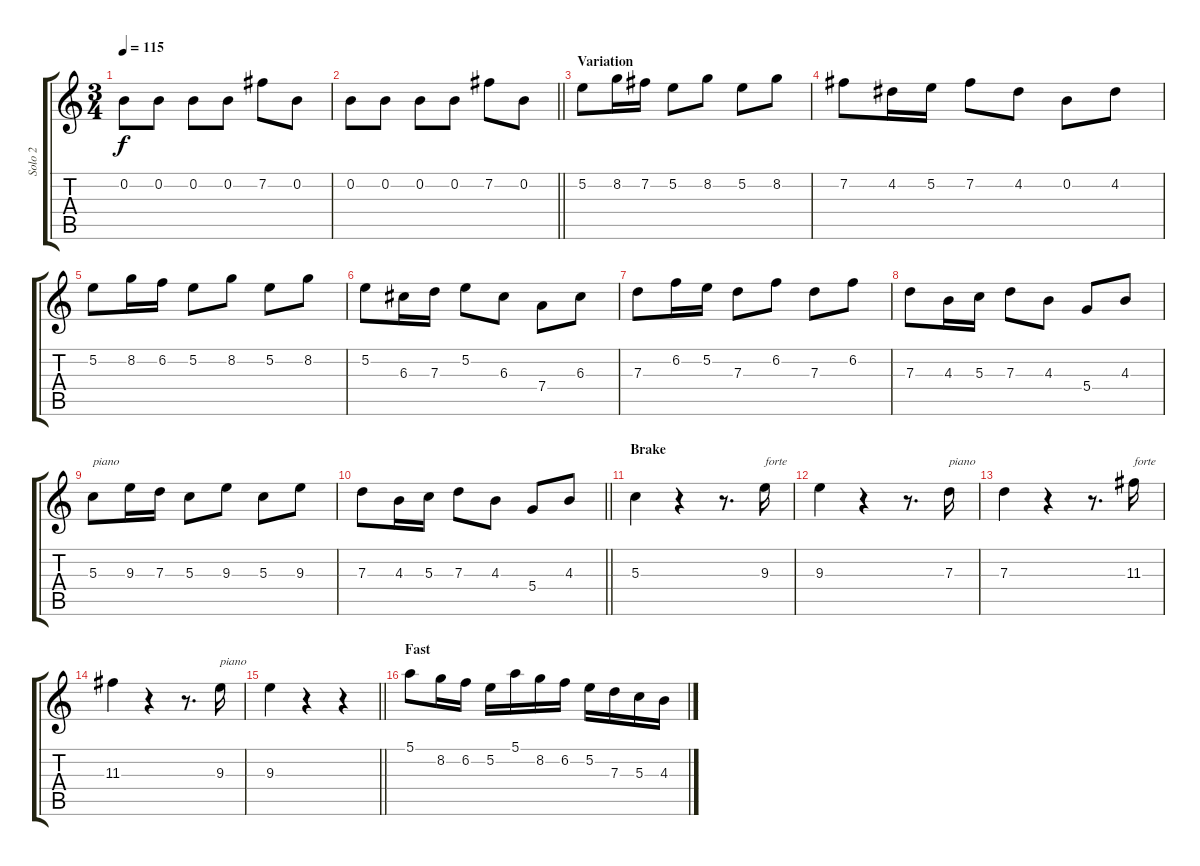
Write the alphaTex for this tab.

\track ("Solo 2" "Solo 2") {instrument distortionguitar}
\staff {score tabs}
\tuning (E4 B3 G3 D3 A2 E2) {hide}
\ts (3 4)
\tempo 115
\clef g2
\ks aminor
0.2.8{dy f} 0.2.8 0.2.8 0.2.8 7.2.8 0.2.8 |
\barLineRight lightlight
0.2.8 0.2.8 0.2.8 0.2.8 7.2.8 0.2.8 |
\section ("" "Variation")
5.2.8 8.2.16 7.2.16 5.2.8 8.2.8 5.2.8 8.2.8 |
7.2.8 4.2.16 5.2.16 7.2.8 4.2.8 0.2.8 4.2.8 |
5.2.8 8.2.16 6.2.16 5.2.8 8.2.8 5.2.8 8.2.8 |
5.2.8 6.3.16 7.3.16 5.2.8 6.3.8 7.4.8 6.3.8 |
7.3.8 6.2.16 5.2.16 7.3.8 6.2.8 7.3.8 6.2.8 |
7.3.8 4.3.16 5.3.16 7.3.8 4.3.8 5.4.8 4.3.8 |
5.3.8{txt "piano"} 9.3.16 7.3.16 5.3.8 9.3.8 5.3.8 9.3.8 |
\barLineRight lightlight
7.3.8 4.3.16 5.3.16 7.3.8 4.3.8 5.4.8 4.3.8 |
\section ("" "Brake")
5.3.4 r.4 r.8{d} 9.3.16{txt "forte"} |
9.3.4 r.4 r.8{d} 7.3.16{txt "piano"} |
7.3.4 r.4 r.8{d} 11.3.16{txt "forte"} |
11.3.4 r.4 r.8{d} 9.3.16{txt "piano"} |
\barLineRight lightlight
9.3.4 r.4 r.4 |
\section ("" "Fast")
5.1.8 8.2.16 6.2.16 5.2.16 5.1.16 8.2.16 6.2.16 5.2.16 7.3.16 5.3.16 4.3.16
